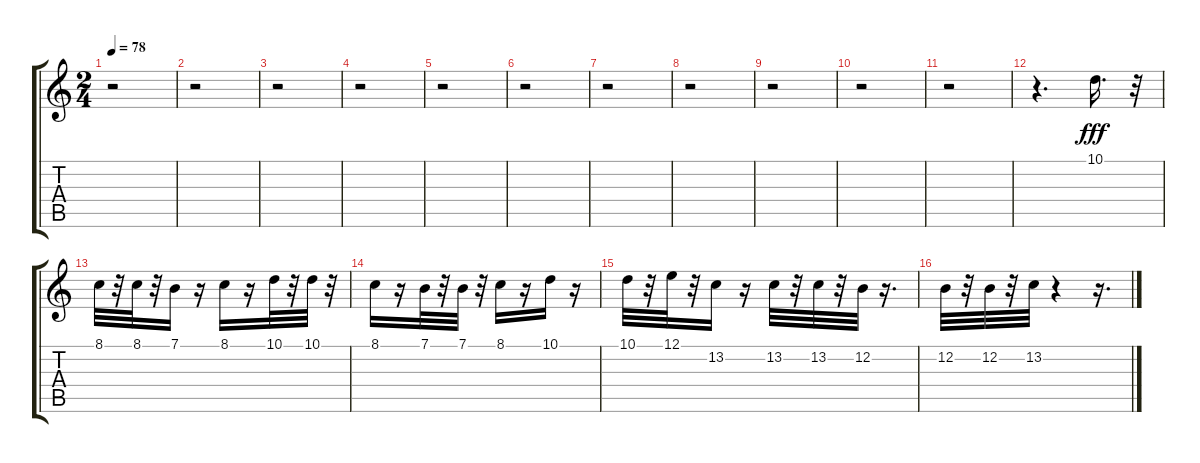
\track "" {instrument orchestrahit}
\staff {score tabs}
\tuning (E4 B3 G3 D3 A2 E2) {hide}
\ts (2 4)
\tempo 78
\clef g2
\ks c
r.2{dy fff} |
r.2 |
r.2 |
r.2 |
r.2 |
r.2 |
r.2 |
r.2 |
r.2 |
r.2 |
r.2 |
r.4{d} 10.1.16{d} r.32 |
8.1.32 r.32 8.1.32 r.32 7.1.16 r.16 8.1.16 r.16 10.1.32 r.32 10.1.32 r.32 |
8.1.16 r.16 7.1.32 r.32 7.1.32 r.32 8.1.16 r.16 10.1.16 r.16 |
10.1.32 r.32 12.1.32 r.32 13.2.16 r.16 13.2.32 r.32 13.2.32 r.32 12.2.32 r.16{d} |
12.2.32 r.32 12.2.32 r.32 13.2.32 r.4 r.16{d}
